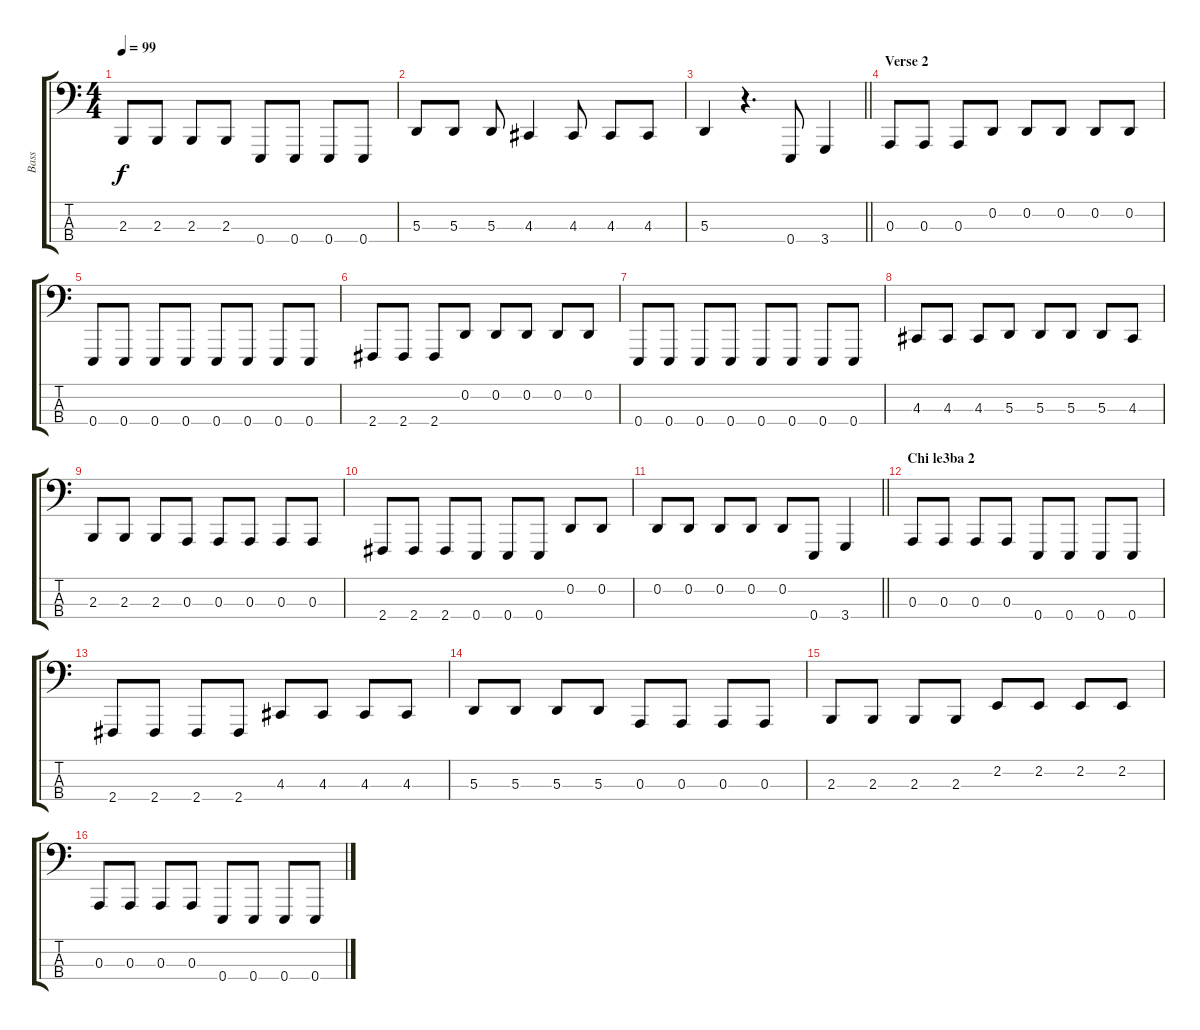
\track ("Bass" "Bass") {instrument lead2sawtooth}
\staff {score tabs}
\tuning (G2 D2 A1 E1) {hide}
\ts (4 4)
\tempo 99
\clef f4
\ks c
2.3.8{dy f} 2.3.8 2.3.8 2.3.8 0.4.8 0.4.8 0.4.8 0.4.8 |
5.3.8 5.3.8 5.3.8 4.3.4 4.3.8 4.3.8 4.3.8 |
\barLineRight lightlight
5.3.4 r.4{d} 0.4.8 3.4.4 |
\section ("" "Verse 2")
0.3.8 0.3.8 0.3.8 0.2.8 0.2.8 0.2.8 0.2.8 0.2.8 |
0.4.8 0.4.8 0.4.8 0.4.8 0.4.8 0.4.8 0.4.8 0.4.8 |
2.4.8 2.4.8 2.4.8 0.2.8 0.2.8 0.2.8 0.2.8 0.2.8 |
0.4.8 0.4.8 0.4.8 0.4.8 0.4.8 0.4.8 0.4.8 0.4.8 |
4.3.8 4.3.8 4.3.8 5.3.8 5.3.8 5.3.8 5.3.8 4.3.8 |
2.3.8 2.3.8 2.3.8 0.3.8 0.3.8 0.3.8 0.3.8 0.3.8 |
2.4.8 2.4.8 2.4.8 0.4.8 0.4.8 0.4.8 0.2.8 0.2.8 |
\barLineRight lightlight
0.2.8 0.2.8 0.2.8 0.2.8 0.2.8 0.4.8 3.4.4 |
\section ("" "Chi le3ba 2")
0.3.8 0.3.8 0.3.8 0.3.8 0.4.8 0.4.8 0.4.8 0.4.8 |
2.4.8 2.4.8 2.4.8 2.4.8 4.3.8 4.3.8 4.3.8 4.3.8 |
5.3.8 5.3.8 5.3.8 5.3.8 0.3.8 0.3.8 0.3.8 0.3.8 |
2.3.8 2.3.8 2.3.8 2.3.8 2.2.8 2.2.8 2.2.8 2.2.8 |
0.3.8 0.3.8 0.3.8 0.3.8 0.4.8 0.4.8 0.4.8 0.4.8
